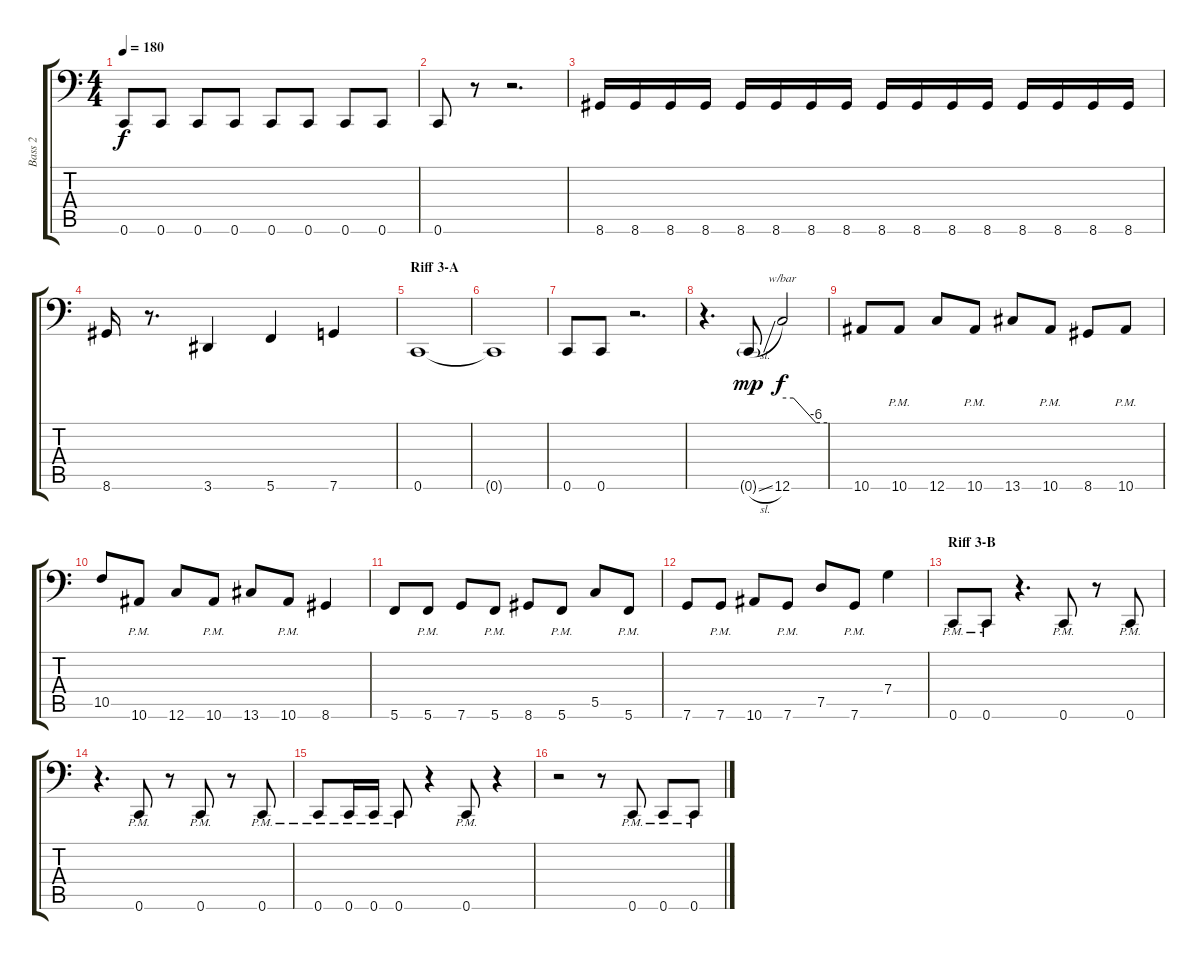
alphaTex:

\track ("Bass 2" "Bass 2") {instrument electricbassfinger}
\staff {score tabs}
\tuning (D3 A2 F2 C2 G1 C1) {hide}
\ts (4 4)
\tempo 180
\clef f4
\ks c
0.6.8{dy f} 0.6.8 0.6.8 0.6.8 0.6.8 0.6.8 0.6.8 0.6.8 |
0.6.8 r.8 r.2{d} |
8.6.16 8.6.16 8.6.16 8.6.16 8.6.16 8.6.16 8.6.16 8.6.16 8.6.16 8.6.16 8.6.16 8.6.16 8.6.16 8.6.16 8.6.16 8.6.16 |
8.6.16 r.8{d} 3.6.4 5.6.4 7.6.4 |
\section ("" "Riff 3-A")
0.6.1 |
0.6{t}.1 |
0.6.8 0.6.8 r.2{d} |
r.4{d} 0.6{sl g}.8{dy mp} 12.6.2{tbe (custom default 0 0 15 0 45 -24 60 -24) dy f} |
10.6.8 10.6{pm}.8 12.6.8 10.6{pm}.8 13.6.8 10.6{pm}.8 8.6.8 10.6{pm}.8 |
10.5.8 10.6{pm}.8 12.6.8 10.6{pm}.8 13.6.8 10.6{pm}.8 8.6.4 |
5.6.8 5.6{pm}.8 7.6.8 5.6{pm}.8 8.6.8 5.6{pm}.8 5.5.8 5.6{pm}.8 |
7.6.8 7.6{pm}.8 10.6.8 7.6{pm}.8 7.5.8 7.6{pm}.8 7.4.4 |
\section ("" "Riff 3-B")
0.6{pm}.8 0.6{pm}.8 r.4{d} 0.6{pm}.8 r.8 0.6{pm}.8 |
r.4{d} 0.6{pm}.8 r.8 0.6{pm}.8 r.8 0.6{pm}.8 |
0.6{pm}.8 0.6{pm}.16 0.6{pm}.16 0.6{pm}.8 r.4 0.6{pm}.8 r.4 |
r.2 r.8 0.6{pm}.8 0.6{pm}.8 0.6{pm}.8
